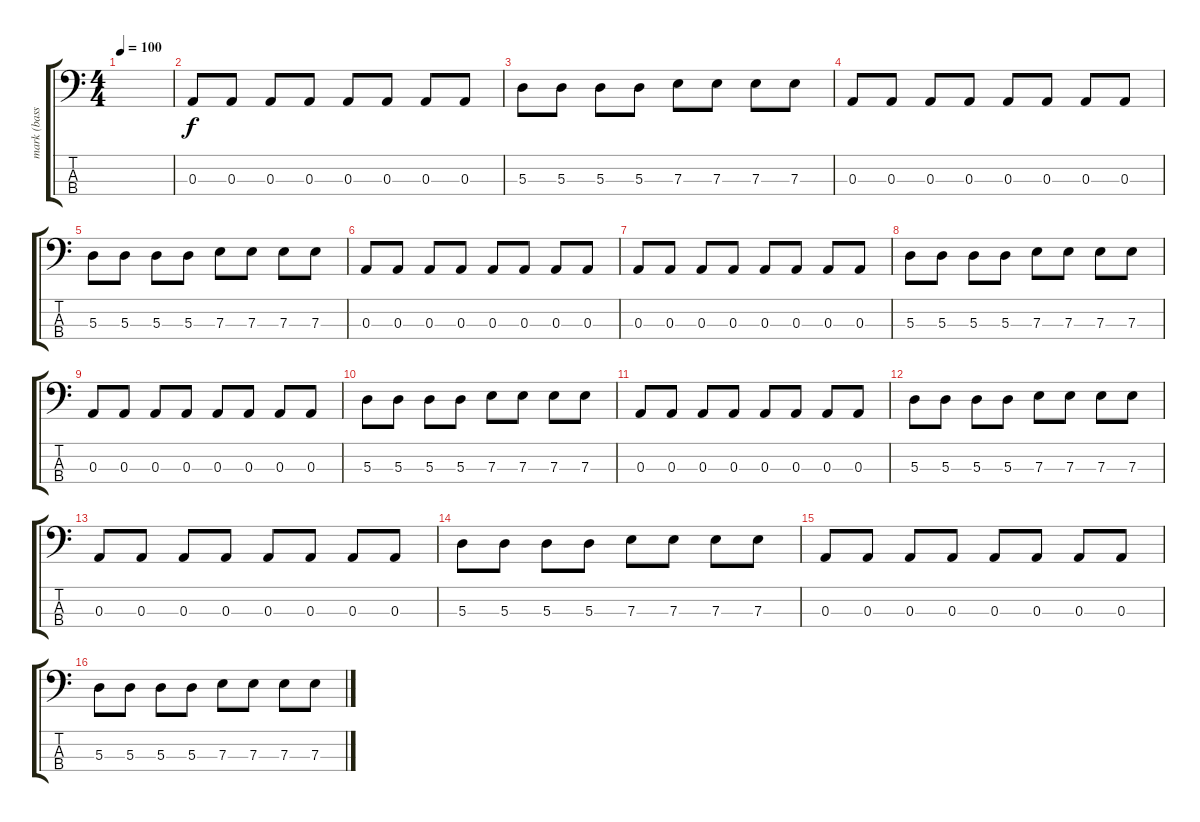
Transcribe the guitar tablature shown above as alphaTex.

\track ("mark (bass)" "mark (bass") {instrument electricbasspick}
\staff {score tabs}
\tuning (G2 D2 A1 E1) {hide}
\ts (4 4)
\tempo 100
\clef f4
\ks c
|
0.3.8 0.3.8 0.3.8 0.3.8 0.3.8 0.3.8 0.3.8 0.3.8 |
5.3.8 5.3.8 5.3.8 5.3.8 7.3.8 7.3.8 7.3.8 7.3.8 |
0.3.8 0.3.8 0.3.8 0.3.8 0.3.8 0.3.8 0.3.8 0.3.8 |
5.3.8 5.3.8 5.3.8 5.3.8 7.3.8 7.3.8 7.3.8 7.3.8 |
0.3.8 0.3.8 0.3.8 0.3.8 0.3.8 0.3.8 0.3.8 0.3.8 |
0.3.8 0.3.8 0.3.8 0.3.8 0.3.8 0.3.8 0.3.8 0.3.8 |
5.3.8 5.3.8 5.3.8 5.3.8 7.3.8 7.3.8 7.3.8 7.3.8 |
0.3.8 0.3.8 0.3.8 0.3.8 0.3.8 0.3.8 0.3.8 0.3.8 |
5.3.8 5.3.8 5.3.8 5.3.8 7.3.8 7.3.8 7.3.8 7.3.8 |
0.3.8 0.3.8 0.3.8 0.3.8 0.3.8 0.3.8 0.3.8 0.3.8 |
5.3.8 5.3.8 5.3.8 5.3.8 7.3.8 7.3.8 7.3.8 7.3.8 |
0.3.8 0.3.8 0.3.8 0.3.8 0.3.8 0.3.8 0.3.8 0.3.8 |
5.3.8 5.3.8 5.3.8 5.3.8 7.3.8 7.3.8 7.3.8 7.3.8 |
0.3.8 0.3.8 0.3.8 0.3.8 0.3.8 0.3.8 0.3.8 0.3.8 |
5.3.8 5.3.8 5.3.8 5.3.8 7.3.8 7.3.8 7.3.8 7.3.8
